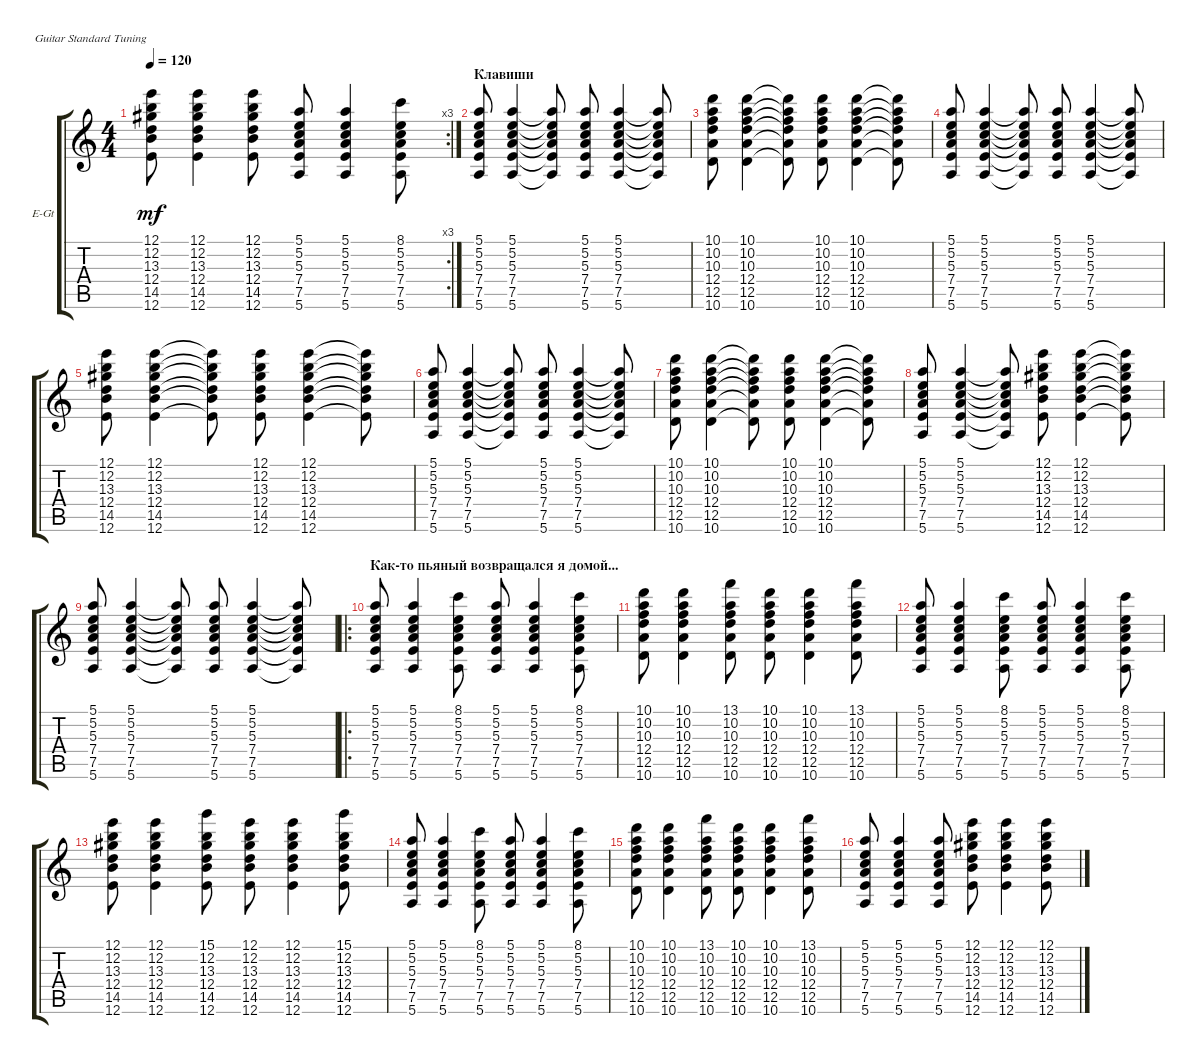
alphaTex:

\defaultSystemsLayout 4
\bracketExtendMode groupsimilarinstruments
\firstSystemTrackNameOrientation horizontal
\otherSystemsTrackNameOrientation horizontal
\track ("Electric Guitar" "E-Gt") {instrument electricguitarclean}
\staff {score tabs}
\tuning (E4 B3 G3 D3 A2 E2)
\rc 3
\ts (4 4)
\tempo 120
\clef g2
\ks c
(14.5 12.6 12.4 13.3 12.2 12.1).8{dy mf} (14.5 12.6 12.4 13.3 12.2 12.1).4 (14.5 12.6 12.4 13.3 12.2 12.1).8 (5.6 7.5 7.4 5.2 5.1 5.3).8 (5.6 7.5 7.4 5.2 5.1 5.3).4 (8.1 5.2 5.3 7.4 7.5 5.6).8 |
\section ("" "Клавиши")
(5.6 7.5 7.4 5.2 5.1 5.3).8 (5.6 7.5 7.4 5.2 5.1 5.3).4 (5.1{t} 5.2{t} 5.3{t} 7.4{t} 7.5{t} 5.6{t}).8 (5.6 7.5 7.4 5.3 5.2 5.1).8 (5.6 7.5 7.4 5.3 5.2 5.1).4 (5.1{t} 5.2{t} 5.3{t} 7.4{t} 7.5{t} 5.6{t}).8 |
(12.5 10.6 12.4 10.3 10.2 10.1).8 (12.5 10.6 12.4 10.3 10.2 10.1).4 (10.6{t} 12.5{t} 12.4{t} 10.1{t} 10.2{t} 10.3{t}).8 (12.5 10.6 12.4 10.3 10.2 10.1).8 (12.5 10.6 12.4 10.3 10.2 10.1).4 (10.6{t} 12.5{t} 12.4{t} 10.1{t} 10.2{t} 10.3{t}).8 |
(5.6 7.5 7.4 5.2 5.1 5.3).8 (5.6 7.5 7.4 5.2 5.1 5.3).4 (5.1{t} 5.2{t} 5.3{t} 7.4{t} 7.5{t} 5.6{t}).8 (5.6 7.5 7.4 5.3 5.2 5.1).8 (5.6 7.5 7.4 5.3 5.2 5.1).4 (5.1{t} 5.2{t} 5.3{t} 7.4{t} 7.5{t} 5.6{t}).8 |
(12.6 14.5 12.4 13.3 12.2 12.1).8 (12.6 14.5 12.4 13.3 12.2 12.1).4 (12.6{t} 14.5{t} 12.4{t} 13.3{t} 12.2{t} 12.1{t}).8 (12.6 14.5 12.4 13.3 12.2 12.1).8 (12.6 14.5 12.4 13.3 12.2 12.1).4 (12.6{t} 14.5{t} 12.4{t} 13.3{t} 12.2{t} 12.1{t}).8 |
(5.6 7.5 7.4 5.2 5.1 5.3).8 (5.6 7.5 7.4 5.2 5.1 5.3).4 (5.1{t} 5.2{t} 5.3{t} 7.4{t} 7.5{t} 5.6{t}).8 (5.6 7.5 7.4 5.3 5.2 5.1).8 (5.6 7.5 7.4 5.3 5.2 5.1).4 (5.1{t} 5.2{t} 5.3{t} 7.4{t} 7.5{t} 5.6{t}).8 |
(12.5 10.6 12.4 10.3 10.2 10.1).8 (12.5 10.6 12.4 10.3 10.2 10.1).4 (10.6{t} 12.5{t} 12.4{t} 10.1{t} 10.2{t} 10.3{t}).8 (12.5 10.6 12.4 10.3 10.2 10.1).8 (12.5 10.6 12.4 10.3 10.2 10.1).4 (10.6{t} 12.5{t} 12.4{t} 10.1{t} 10.2{t} 10.3{t}).8 |
(5.6 7.5 7.4 5.2 5.1 5.3).8 (5.6 7.5 7.4 5.2 5.1 5.3).4 (5.1{t} 5.2{t} 5.3{t} 7.4{t} 7.5{t} 5.6{t}).8 (12.6 14.5 12.4 13.3 12.2 12.1).8 (12.6 14.5 12.4 13.3 12.2 12.1).4 (12.1{t} 12.6{t} 14.5{t} 12.4{t} 13.3{t} 12.2{t}).8 |
(5.6 7.5 7.4 5.2 5.1 5.3).8 (5.6 7.5 7.4 5.2 5.1 5.3).4 (5.1{t} 5.2{t} 5.3{t} 7.4{t} 7.5{t} 5.6{t}).8 (5.6 7.5 7.4 5.3 5.2 5.1).8 (5.6 7.5 7.4 5.3 5.2 5.1).4 (5.1{t} 5.2{t} 5.3{t} 7.4{t} 7.5{t} 5.6{t}).8 |
\ro
\section ("" "Как-то пьяный возвращался я домой...")
(5.6 7.5 7.4 5.2 5.1 5.3).8 (5.6 7.5 7.4 5.2 5.1 5.3).4 (8.1 5.2 5.3 7.4 7.5 5.6).8 (5.6 7.5 7.4 5.3 5.2 5.1).8 (5.6 7.5 7.4 5.3 5.2 5.1).4 (8.1 5.2 5.3 7.4 7.5 5.6).8 |
(12.5 10.6 12.4 10.3 10.2 10.1).8 (12.5 10.6 12.4 10.3 10.2 10.1).4 (10.6 12.5 12.4 13.1 10.2 10.3).8 (12.5 10.6 12.4 10.3 10.2 10.1).8 (12.5 10.6 12.4 10.3 10.2 10.1).4 (10.6 12.5 12.4 13.1 10.2 10.3).8 |
(5.6 7.5 7.4 5.2 5.1 5.3).8 (5.6 7.5 7.4 5.2 5.1 5.3).4 (8.1 5.2 5.3 7.4 7.5 5.6).8 (5.6 7.5 7.4 5.3 5.2 5.1).8 (5.6 7.5 7.4 5.3 5.2 5.1).4 (8.1 5.2 5.3 7.4 7.5 5.6).8 |
(12.6 14.5 12.4 13.3 12.2 12.1).8 (12.6 14.5 12.4 13.3 12.2 12.1).4 (12.6 14.5 12.4 13.3 12.2 15.1).8 (12.6 14.5 12.4 13.3 12.2 12.1).8 (12.6 14.5 12.4 13.3 12.2 12.1).4 (12.6 14.5 12.4 13.3 12.2 15.1).8 |
(5.6 7.5 7.4 5.2 5.1 5.3).8 (5.6 7.5 7.4 5.2 5.1 5.3).4 (8.1 5.2 5.3 7.4 7.5 5.6).8 (5.6 7.5 7.4 5.3 5.2 5.1).8 (5.6 7.5 7.4 5.3 5.2 5.1).4 (8.1 5.2 5.3 7.4 7.5 5.6).8 |
(12.5 10.6 12.4 10.3 10.2 10.1).8 (12.5 10.6 12.4 10.3 10.2 10.1).4 (10.6 12.5 12.4 13.1 10.2 10.3).8 (12.5 10.6 12.4 10.3 10.2 10.1).8 (12.5 10.6 12.4 10.3 10.2 10.1).4 (10.6 12.5 12.4 13.1 10.2 10.3).8 |
(5.6 7.5 7.4 5.2 5.1 5.3).8 (5.6 7.5 7.4 5.2 5.1 5.3).4 (5.1 5.2 5.3 7.4 7.5 5.6).8 (12.6 14.5 12.4 13.3 12.2 12.1).8 (12.6 14.5 12.4 13.3 12.2 12.1).4 (12.1 12.6 14.5 12.4 13.3 12.2).8
